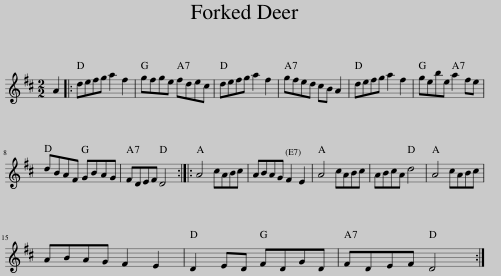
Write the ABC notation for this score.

X:1
L:1/8
M:2/2
I:linebreak $
K:D
V:1 treble
V:1
 A2 |: defg a2 f2 | gfge fdec | defg a2 f2 | gfed cB A2 | %5
 defg a2 f2 | gebe a2 fe |$ dBAF GBAG | FDEF D4 :: A4 cABc | %10
 ABAG F2 E2 | A4 cABc | ABcA d4 | A4 cABc |$ ABAG F2 E2 | %15
 D2 ED FDGD | FDEF D4 :| %17
